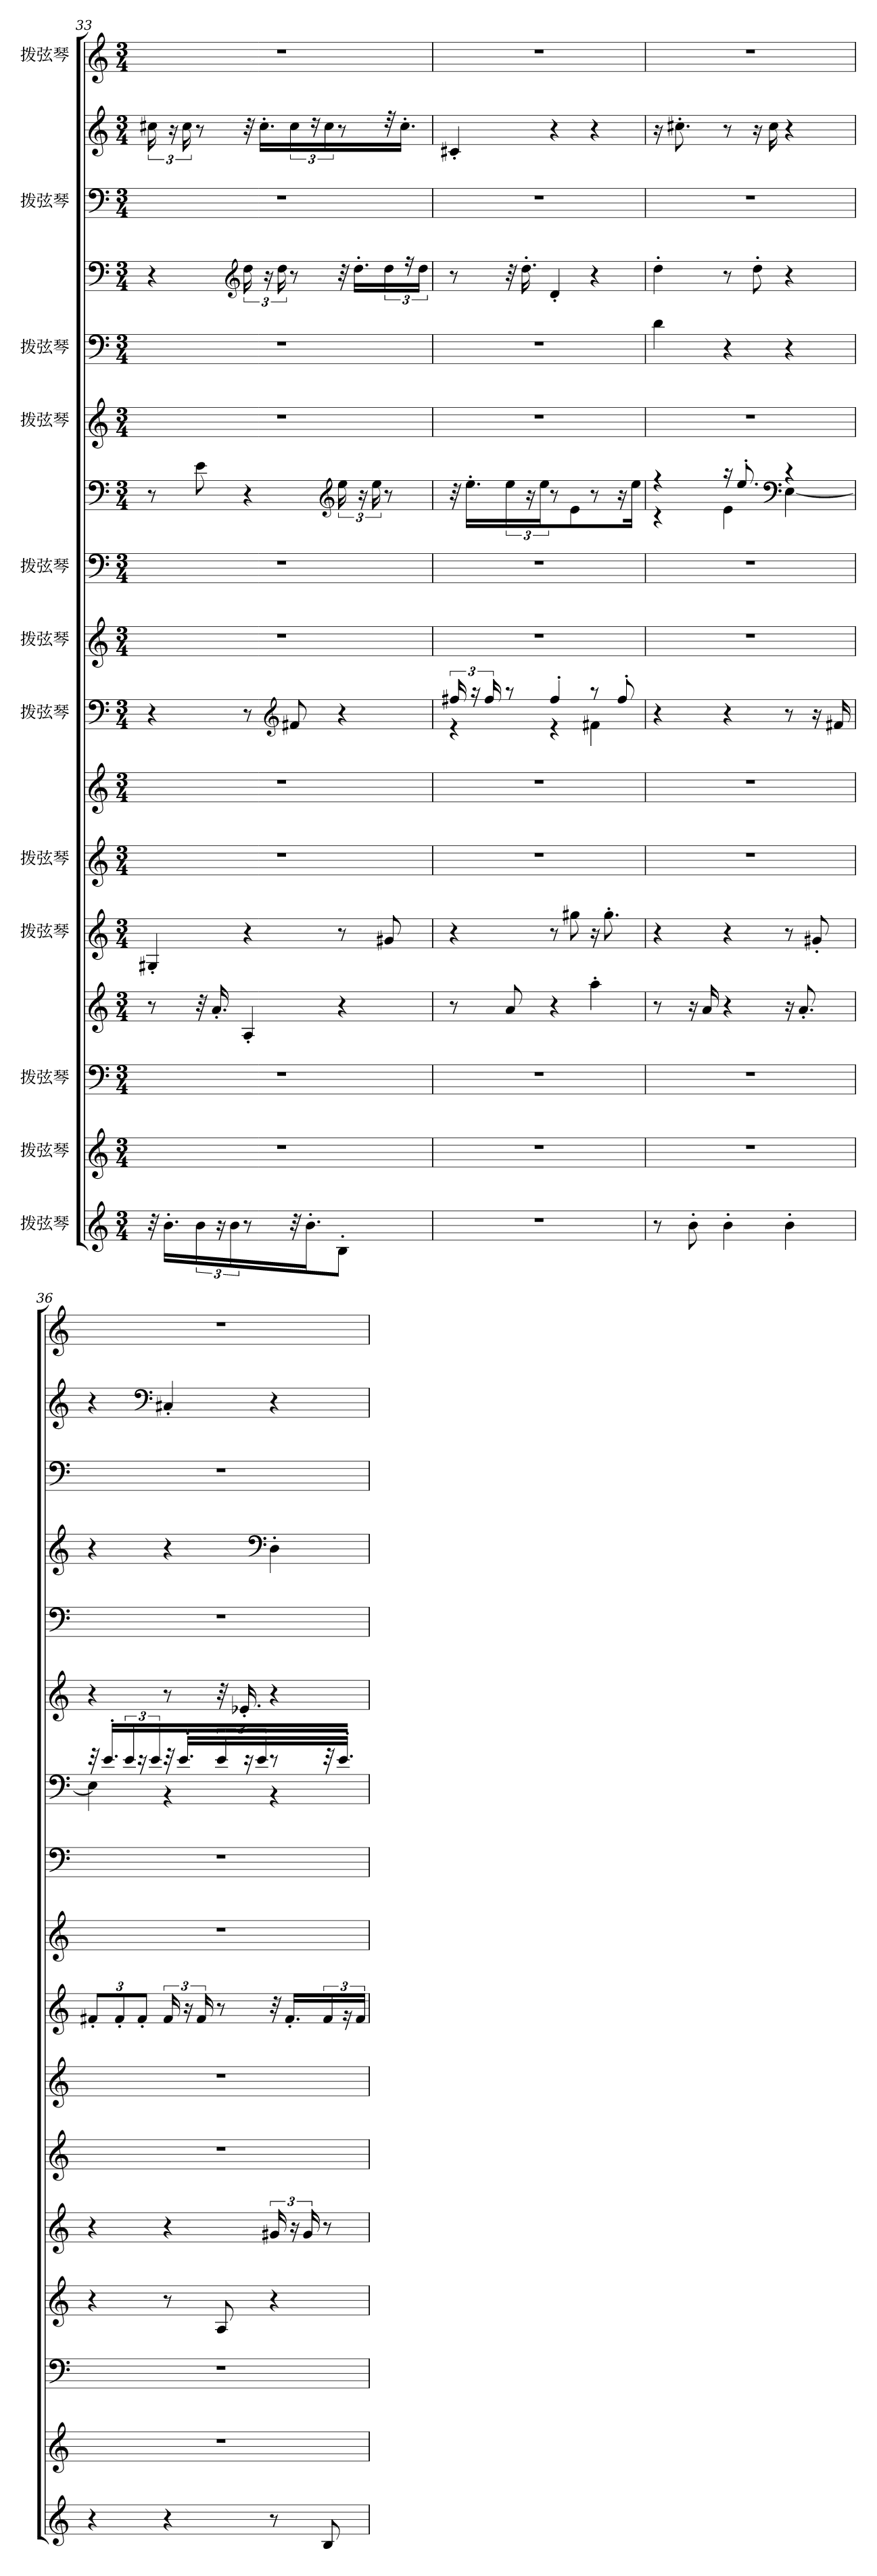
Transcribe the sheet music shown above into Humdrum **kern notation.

**kern	**kern	**kern	**kern	**kern	**kern	**kern	**kern	**kern	**kern	**kern	**kern	**kern	**kern	**kern	**kern	**kern
*part12	*part11	*part10	*part10	*part9	*part8	*part8	*part7	*part6	*part5	*part5	*part4	*part3	*part3	*part2	*part2	*part1
*staff17	*staff16	*staff15	*staff14	*staff13	*staff12	*staff11	*staff10	*staff9	*staff8	*staff7	*staff6	*staff5	*staff4	*staff3	*staff2	*staff1
*I"拨弦琴	*I"拨弦琴	*I"拨弦琴	*	*I"拨弦琴	*I"拨弦琴	*	*I"拨弦琴	*I"拨弦琴	*I"拨弦琴	*	*I"拨弦琴	*I"拨弦琴	*	*I"拨弦琴	*	*I"拨弦琴
!!LO:PB:g=z
*clefG2	*clefG2	*clefF4	*clefG2	*clefG2	*clefG2	*clefG2	*clefF4	*clefG2	*clefF4	*clefF4	*clefG2	*clefF4	*clefF4	*clefF4	*clefG2	*clefG2
*k[]	*k[]	*k[]	*k[]	*k[]	*k[]	*k[]	*k[]	*k[]	*k[]	*k[]	*k[]	*k[]	*k[]	*k[]	*k[]	*k[]
*M3/4	*M3/4	*M3/4	*M3/4	*M3/4	*M3/4	*M3/4	*M3/4	*M3/4	*M3/4	*M3/4	*M3/4	*M3/4	*M3/4	*M3/4	*M3/4	*M3/4
=33	=33	=33	=33	=33	=33	=33	=33	=33	=33	=33	=33	=33	=33	=33	=33	=33
32r	2.r	2.r	8r	4G#X'/	2.r	2.r	4r	2.r	2.r	8r	2.r	2.r	4r	2.r	24cc#X\	2.r
16.b'\LL	.	.	.	.	.	.	.	.	.	.	.	.	.	.	.	.
.	.	.	.	.	.	.	.	.	.	.	.	.	.	.	24r	.
.	.	.	.	.	.	.	.	.	.	.	.	.	.	.	24cc#\	.
24b\JJ	.	.	32r	.	.	.	.	.	.	8e\	.	.	.	.	8r	.
.	.	.	16.a'/	.	.	.	.	.	.	.	.	.	.	.	.	.
24r	.	.	.	.	.	.	.	.	.	.	.	.	.	.	.	.
24b\	.	.	.	.	.	.	.	.	.	.	.	.	.	.	.	.
*	*	*	*	*	*	*	*	*	*	*	*	*	*clefG2	*	*	*
8r	.	.	4A'/	4r	.	.	8r	.	.	4r	.	.	24dd\	.	32r	.
.	.	.	.	.	.	.	.	.	.	.	.	.	.	.	16.cc#'\LL	.
.	.	.	.	.	.	.	.	.	.	.	.	.	24r	.	.	.
.	.	.	.	.	.	.	.	.	.	.	.	.	24dd\	.	.	.
*	*	*	*	*	*	*	*clefG2	*	*	*	*	*	*	*	*	*
32r	.	.	.	.	.	.	8f#X/	.	.	.	.	.	8r	.	24cc#\JJ	.
16.b'\	.	.	.	.	.	.	.	.	.	.	.	.	.	.	.	.
.	.	.	.	.	.	.	.	.	.	.	.	.	.	.	24r	.
.	.	.	.	.	.	.	.	.	.	.	.	.	.	.	24cc#\	.
*	*	*	*	*	*	*	*	*	*	*clefG2	*	*	*	*	*	*
4B'/	.	.	4r	8r	.	.	4r	.	.	24ee\	.	.	32r	.	8r	.
.	.	.	.	.	.	.	.	.	.	.	.	.	16.dd'\LL	.	.	.
.	.	.	.	.	.	.	.	.	.	24r	.	.	.	.	.	.
.	.	.	.	.	.	.	.	.	.	24ee\	.	.	.	.	.	.
.	.	.	.	8g#X/	.	.	.	.	.	8r	.	.	24dd\JJ	.	32r	.
.	.	.	.	.	.	.	.	.	.	.	.	.	.	.	16.cc#'\	.
.	.	.	.	.	.	.	.	.	.	.	.	.	24r	.	.	.
.	.	.	.	.	.	.	.	.	.	.	.	.	24dd\	.	.	.
=34	=34	=34	=34	=34	=34	=34	=34	=34	=34	=34	=34	=34	=34	=34	=34	=34
*	*	*	*	*	*	*	*^	*	*	*	*	*	*	*	*	*
2.r	2.r	2.r	8r	4r	2.r	2.r	24ff#X/	4r	2.r	2.r	32r	2.r	2.r	8r	2.r	4c#X'/	2.r
.	.	.	.	.	.	.	.	.	.	.	16.ee'\LL	.	.	.	.	.	.
.	.	.	.	.	.	.	24r	.	.	.	.	.	.	.	.	.	.
.	.	.	.	.	.	.	24ff#/	.	.	.	.	.	.	.	.	.	.
.	.	.	8a/	.	.	.	8r	.	.	.	24ee\JJ	.	.	32r	.	.	.
.	.	.	.	.	.	.	.	.	.	.	.	.	.	16.dd'\	.	.	.
.	.	.	.	.	.	.	.	.	.	.	24r	.	.	.	.	.	.
.	.	.	.	.	.	.	.	.	.	.	24ee\	.	.	.	.	.	.
.	.	.	4r	8r	.	.	4ff#'/	4r	.	.	8r	.	.	4d'/	.	4r	.
.	.	.	.	8gg#X\	.	.	.	.	.	.	8e/	.	.	.	.	.	.
.	.	.	4aa'\	16r	.	.	8r	4f#X\	.	.	8r	.	.	4r	.	4r	.
.	.	.	.	8.gg#'\	.	.	.	.	.	.	.	.	.	.	.	.	.
.	.	.	.	.	.	.	8ff#'/	.	.	.	16r	.	.	.	.	.	.
.	.	.	.	.	.	.	.	.	.	.	16ee\	.	.	.	.	.	.
*	*	*	*	*	*	*	*v	*v	*	*	*	*	*	*	*	*	*
!!LO:PB:g=z
=35	=35	=35	=35	=35	=35	=35	=35	=35	=35	=35	=35	=35	=35	=35	=35	=35
*	*	*	*	*	*	*	*	*	*	*^	*	*	*	*	*	*
8r	2.r	2.r	8r	4r	2.r	2.r	4r	2.r	2.r	4r	4r	2.r	4d\	4dd'\	2.r	16r	2.r
.	.	.	.	.	.	.	.	.	.	.	.	.	.	.	.	8.cc#X'\	.
8b'\	.	.	16r	.	.	.	.	.	.	.	.	.	.	.	.	.	.
.	.	.	16a/	.	.	.	.	.	.	.	.	.	.	.	.	.	.
4b'\	.	.	4r	4r	.	.	4r	.	.	16r	4e\	.	4r	8r	.	8r	.
.	.	.	.	.	.	.	.	.	.	8.ee'/	.	.	.	.	.	.	.
.	.	.	.	.	.	.	.	.	.	.	.	.	.	8dd'\	.	16r	.
.	.	.	.	.	.	.	.	.	.	.	.	.	.	.	.	16cc#\	.
*	*	*	*	*	*	*	*	*	*	*clefF4	*	*	*	*	*	*	*
4b'\	.	.	16r	8r	.	.	8r	.	.	4r	[4E\	.	4r	4r	.	4r	.
.	.	.	8.a'/	.	.	.	.	.	.	.	.	.	.	.	.	.	.
.	.	.	.	8g#X'/	.	.	16r	.	.	.	.	.	.	.	.	.	.
.	.	.	.	.	.	.	16f#X/	.	.	.	.	.	.	.	.	.	.
=36	=36	=36	=36	=36	=36	=36	=36	=36	=36	=36	=36	=36	=36	=36	=36	=36	=36
*	*	*	*	*	*	*	*Xbrackettup	*	*	*	*	*	*	*	*	*	*
4r	2.r	2.r	4r	4r	2.r	2.r	12f#X'/L	2.r	2.r	32r	4E\]	4r	2.r	4r	2.r	4r	2.r
.	.	.	.	.	.	.	.	.	.	16.e'/LL	.	.	.	.	.	.	.
.	.	.	.	.	.	.	12f#'/	.	.	.	.	.	.	.	.	.	.
.	.	.	.	.	.	.	.	.	.	24e/JJ	.	.	.	.	.	.	.
.	.	.	.	.	.	.	12f#'/J	.	.	24r	.	.	.	.	.	.	.
.	.	.	.	.	.	.	.	.	.	24e/	.	.	.	.	.	.	.
*	*	*	*	*	*	*	*	*	*	*	*	*	*	*	*	*clefF4	*
*	*	*	*	*	*	*	*brackettup	*	*	*	*	*	*	*	*	*	*
4r	.	.	8r	4r	.	.	24f#/	.	.	32r	4r	8r	.	4r	.	4C#X'/	.
.	.	.	.	.	.	.	.	.	.	16.e'/LL	.	.	.	.	.	.	.
.	.	.	.	.	.	.	24r	.	.	.	.	.	.	.	.	.	.
.	.	.	.	.	.	.	24f#/	.	.	.	.	.	.	.	.	.	.
.	.	.	8A/	.	.	.	8r	.	.	24e/JJ	.	32r	.	.	.	.	.
.	.	.	.	.	.	.	.	.	.	.	.	16.e-X'/	.	.	.	.	.
.	.	.	.	.	.	.	.	.	.	24r	.	.	.	.	.	.	.
.	.	.	.	.	.	.	.	.	.	24e/	.	.	.	.	.	.	.
*	*	*	*	*	*	*	*	*	*	*	*	*	*	*clefF4	*	*	*
8r	.	.	4r	24g#X/	.	.	32r	.	.	8r	4r	4r	.	4D'\	.	4r	.
.	.	.	.	.	.	.	16.f#'/LL	.	.	.	.	.	.	.	.	.	.
.	.	.	.	24r	.	.	.	.	.	.	.	.	.	.	.	.	.
.	.	.	.	24g#/	.	.	.	.	.	.	.	.	.	.	.	.	.
8B/	.	.	.	8r	.	.	24f#/JJ	.	.	32r	.	.	.	.	.	.	.
.	.	.	.	.	.	.	.	.	.	16.e'/	.	.	.	.	.	.	.
.	.	.	.	.	.	.	24r	.	.	.	.	.	.	.	.	.	.
.	.	.	.	.	.	.	24f#/	.	.	.	.	.	.	.	.	.	.
*	*	*	*	*	*	*	*	*	*	*v	*v	*	*	*	*	*	*
=	=	=	=	=	=	=	=	=	=	=	=	=	=	=	=	=
*-	*-	*-	*-	*-	*-	*-	*-	*-	*-	*-	*-	*-	*-	*-	*-	*-
